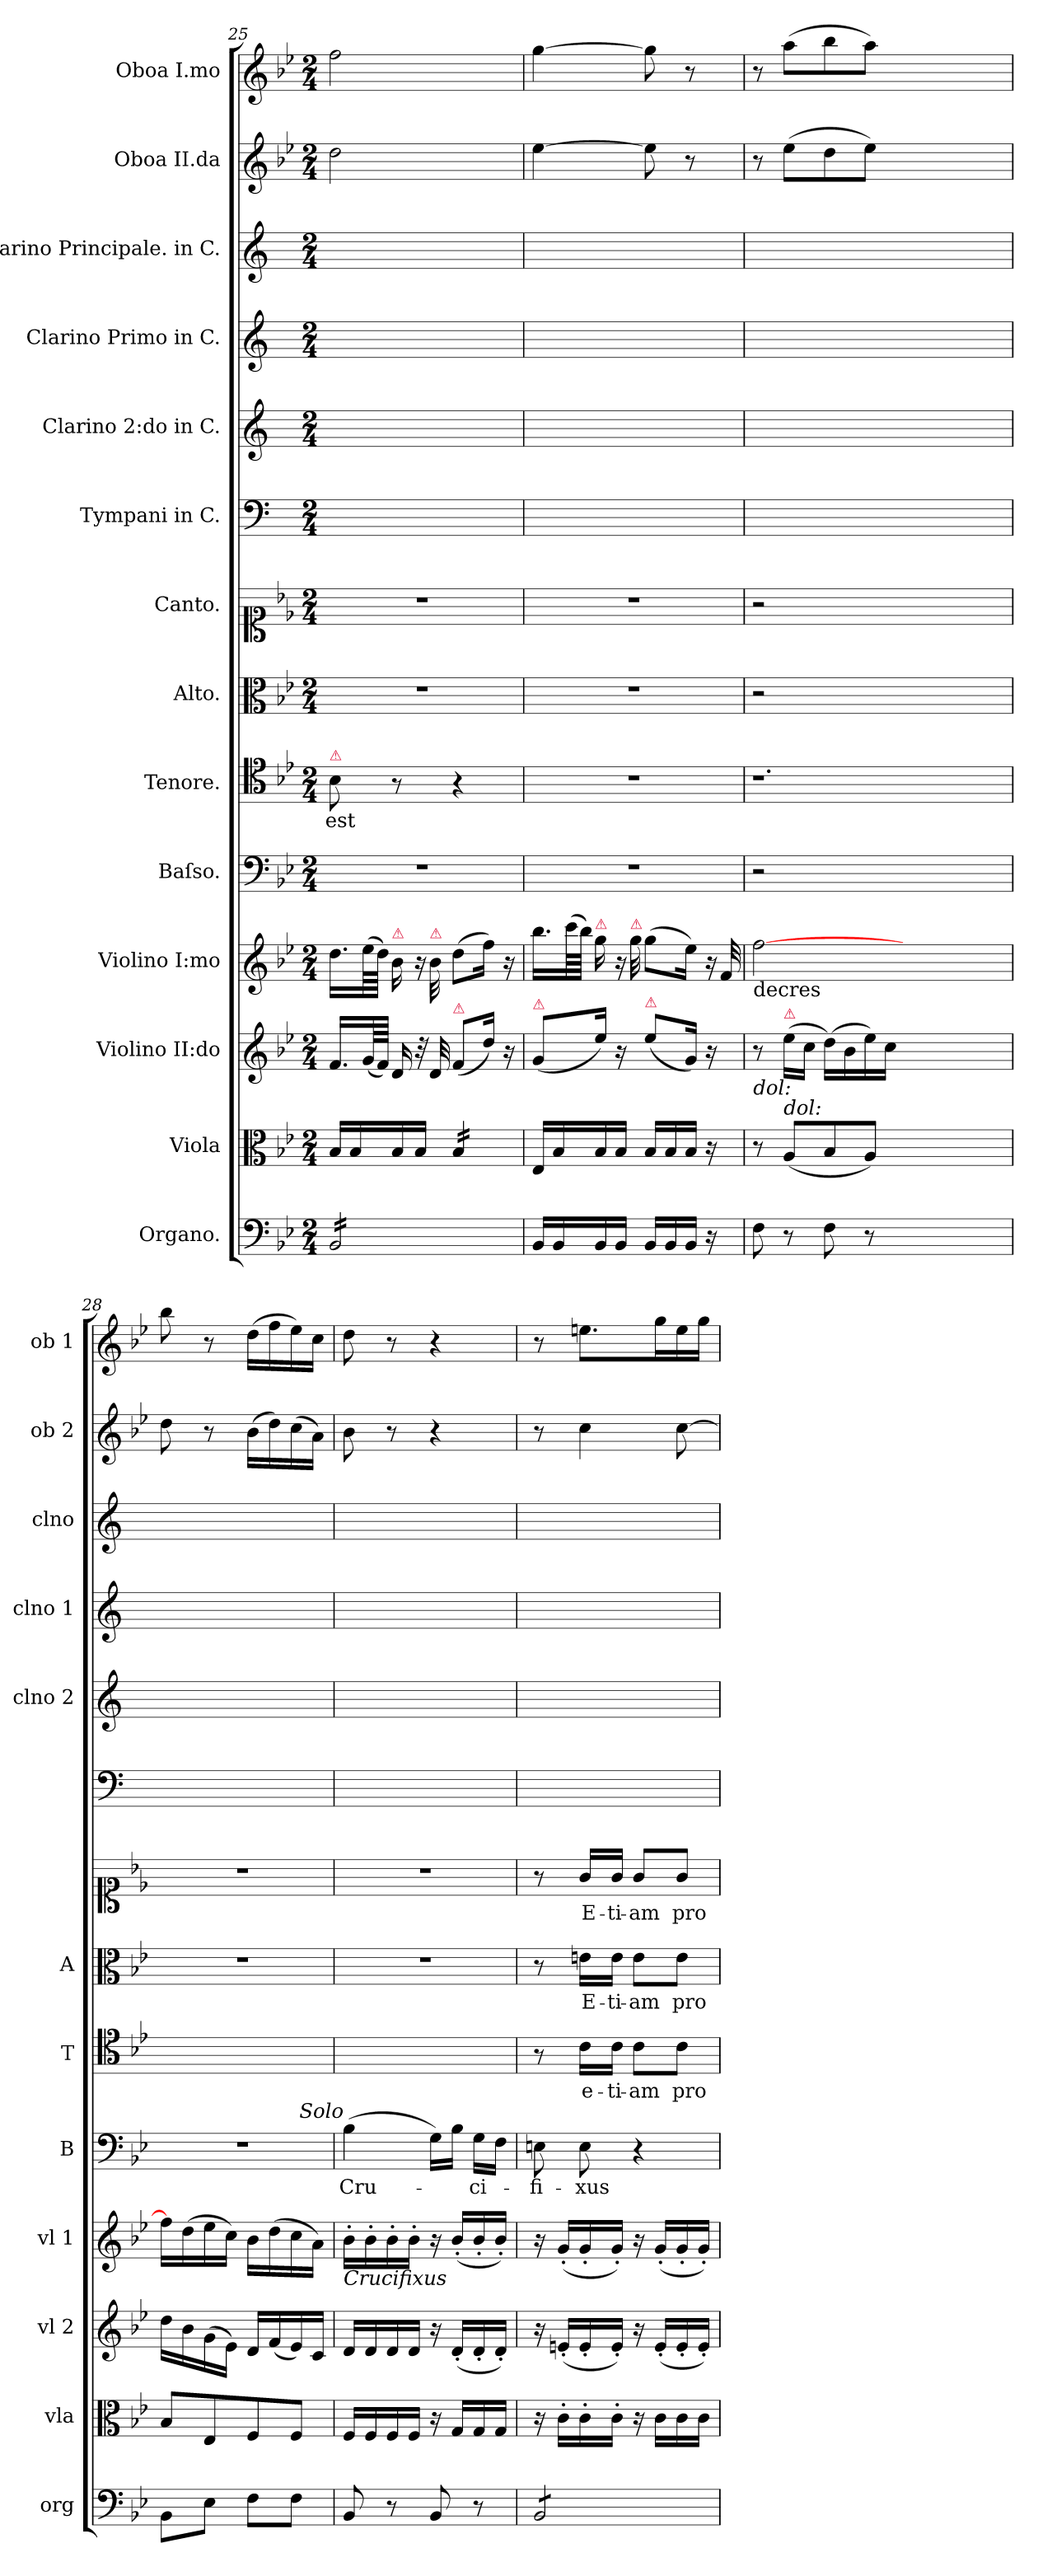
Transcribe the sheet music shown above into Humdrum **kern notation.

**kern	**dynam	**kern	**dynam	**kern	**dynam	**kern	**dynam	**kern	**text	**kern	**text	**kern	**text	**kern	**text	**kern	**kern	**kern	**kern	**kern	**dynam	**kern	**dynam
*part14	*part14	*part13	*part13	*part12	*part12	*part11	*part11	*part10	*part10	*part9	*part9	*part8	*part8	*part7	*part7	*part6	*part5	*part4	*part3	*part2	*part2	*part1	*part1
*staff14	*staff14	*staff13	*staff13	*staff12	*staff12	*staff11	*staff11	*staff10	*staff10	*staff9	*staff9	*staff8	*staff8	*staff7	*staff7	*staff6	*staff5	*staff4	*staff3	*staff2	*staff2	*staff1	*staff1
*I"Organo.	*	*I"Viola	*	*I"Violino II:do	*	*I"Violino I:mo	*	*I"Baſso.	*	*I"Tenore.	*	*I"Alto.	*	*I"Canto.	*	*I"Tympani in C.	*I"Clarino 2:do in C.	*I"Clarino Primo in C.	*I"Clarino Principale. in C.	*I"Oboa II.da	*	*I"Oboa I.mo	*
*I'org	*	*I'vla	*	*I'vl 2	*	*I'vl 1	*	*I'B	*	*I'T	*	*I'A	*	*	*	*	*I'clno 2	*I'clno 1	*I'clno	*I'ob 2	*	*I'ob 1	*
*clefF4	*	*clefC3	*	*clefG2	*	*clefG2	*	*clefF4	*	*clefC4	*	*clefC3	*	*clefC1	*	*clefF4	*clefG2	*clefG2	*clefG2	*clefG2	*	*clefG2	*
*k[b-e-]	*	*k[b-e-]	*	*k[b-e-]	*	*k[b-e-]	*	*k[b-e-]	*	*k[b-e-]	*	*k[b-e-]	*	*k[b-e-]	*	*k[]	*k[]	*k[]	*k[]	*k[b-e-]	*	*k[b-e-]	*
*M2/4	*	*M2/4	*	*M2/4	*	*M2/4	*	*M2/4	*	*M2/4	*	*M2/4	*	*M2/4	*	*M2/4	*M2/4	*M2/4	*M2/4	*M2/4	*	*M2/4	*
=25	=25	=25	=25	=25	=25	=25	=25	=25	=25	=25	=25	=25	=25	=25	=25	=25	=25	=25	=25	=25	=25	=25	=25
!	!	!	!	!	!	!	!	!	!	!LO:TX:a:color=crimson:t=⚠	!	!	!	!	!	!	!	!	!	!	!	!	!
!	!LO:DY:b	!	!LO:DY:b	!	!LO:DY:a:rj	!	!LO:DY:a:rj	!	!	!	!	!	!	!	!	!	!	!	!	!	!LO:DY:b	!	!LO:DY:b
*tremolo	*	*	*	*	*	*	*	*	*	*	*	*	*	*	*	*	*	*	*	*	*	*	*
16BB-/LL	fpo.	16B-/LL	fp&colon;	16.f/LL	fp&colon;	16.dd\LL	fp&colon;	2r	.	8B-\	est	2r	.	2r	.	2ryy	2ryy	2ryy	2ryy	2dd\	po.	2ff\	p&colon;
16BB-/	.	16B-/	.	.	.	.	.	.	.	.	.	.	.	.	.	.	.	.	.	.	.	.	.
.	.	.	.	(<64g/LL	.	(>64ee-\LL	.	.	.	.	.	.	.	.	.	.	.	.	.	.	.	.	.
.	.	.	.	64f/JJJJ)	.	64dd\JJJJ)	.	.	.	.	.	.	.	.	.	.	.	.	.	.	.	.	.
!	!	!	!	!	!	!LO:TX:a:color=crimson:t=⚠	!	!	!	!	!	!	!	!	!	!	!	!	!	!	!	!	!
16BB-/	.	16B-/	.	16d/	.	16b-\	.	.	.	8r	.	.	.	.	.	.	.	.	.	.	.	.	.
!	!	!	!	!	!	!LO:N:vis=16	!	!	!	!	!	!	!	!	!	!	!	!	!	!	!	!	!
16BB-/	.	16B-/JJ	.	32r	.	32r	.	.	.	.	.	.	.	.	.	.	.	.	.	.	.	.	.
!	!	!	!	!	!	!LO:TX:a:color=crimson:t=⚠	!	!	!	!	!	!	!	!	!	!	!	!	!	!	!	!	!
.	.	.	.	32d/	.	32b-\	.	.	.	.	.	.	.	.	.	.	.	.	.	.	.	.	.
!	!	!	!	!LO:TX:a:color=crimson:t=⚠	!	!	!	!	!	!	!	!	!	!	!	!	!	!	!	!	!	!	!
*	*	*tremolo	*	*	*	*	*	*	*	*	*	*	*	*	*	*	*	*	*	*	*	*	*
16BB-/	.	16B-/LL	.	(>8f/L	.	(>8dd\L	.	.	.	4r	.	.	.	.	.	.	.	.	.	.	.	.	.
16BB-/	.	16B-/	.	.	.	.	.	.	.	.	.	.	.	.	.	.	.	.	.	.	.	.	.
16BB-/	.	16B-/	.	16dd\Jk)	.	16ff\Jk)	.	.	.	.	.	.	.	.	.	.	.	.	.	.	.	.	.
16BB-/JJ	.	16B-/JJ	.	16r	.	16r	.	.	.	.	.	.	.	.	.	.	.	.	.	.	.	.	.
*	*	*Xtremolo	*	*	*	*	*	*	*	*	*	*	*	*	*	*	*	*	*	*	*	*	*
*Xtremolo	*	*	*	*	*	*	*	*	*	*	*	*	*	*	*	*	*	*	*	*	*	*	*
=26	=26	=26	=26	=26	=26	=26	=26	=26	=26	=26	=26	=26	=26	=26	=26	=26	=26	=26	=26	=26	=26	=26	=26
!	!	!	!	!LO:TX:a:color=crimson:t=⚠	!	!	!	!	!	!	!	!	!	!	!	!	!	!	!	!	!	!	!
!	!	!	!LO:DY:a	!	!LO:DY:a	!	!LO:DY:b:rj	!	!	!	!	!	!	!	!	!	!	!	!	!	!	!	!
16BB-/LL	.	16E-/LL	fp&colon;	(>8g/L	fp&colon;	16.bb-\LL	fp&colon;	2r	.	2r	.	2r	.	2r	.	2ryy	2ryy	2ryy	2ryy	[4ee-\	.	[4gg\	.
16BB-/	.	16B-/	.	.	.	.	.	.	.	.	.	.	.	.	.	.	.	.	.	.	.	.	.
.	.	.	.	.	.	(>64ccc\LL	.	.	.	.	.	.	.	.	.	.	.	.	.	.	.	.	.
.	.	.	.	.	.	64bb-\JJJJ)	.	.	.	.	.	.	.	.	.	.	.	.	.	.	.	.	.
!	!	!	!	!	!	!LO:TX:a:color=crimson:t=⚠	!	!	!	!	!	!	!	!	!	!	!	!	!	!	!	!	!
16BB-/	.	16B-/	.	16ee-\Jk)	.	16gg\	.	.	.	.	.	.	.	.	.	.	.	.	.	.	.	.	.
!	!	!	!	!	!	!LO:N:vis=16	!	!	!	!	!	!	!	!	!	!	!	!	!	!	!	!	!
16BB-/JJ	.	16B-/JJ	.	16r	.	32r	.	.	.	.	.	.	.	.	.	.	.	.	.	.	.	.	.
!	!	!	!	!	!	!LO:TX:a:color=crimson:t=⚠	!	!	!	!	!	!	!	!	!	!	!	!	!	!	!	!	!
.	.	.	.	.	.	32gg\	.	.	.	.	.	.	.	.	.	.	.	.	.	.	.	.	.
!	!	!	!	!LO:TX:a:color=crimson:t=⚠	!	!	!	!	!	!	!	!	!	!	!	!	!	!	!	!	!	!	!
16BB-/LL	.	16B-/LL	.	(>8ee-\L	.	(>8gg\L	.	.	.	.	.	.	.	.	.	.	.	.	.	8ee-\]	.	8gg\]	.
16BB-/	.	16B-/	.	.	.	.	.	.	.	.	.	.	.	.	.	.	.	.	.	.	.	.	.
16BB-/JJ	.	16B-/JJ	.	16g/Jk)	.	16ee-\Jk)	.	.	.	.	.	.	.	.	.	.	.	.	.	8r	.	8r	.
!	!	!	!	!	!	!LO:N:vis=16	!	!	!	!	!	!	!	!	!	!	!	!	!	!	!	!	!
16r	.	16r	.	16r	.	32r	.	.	.	.	.	.	.	.	.	.	.	.	.	.	.	.	.
!	!	!	!	!	!	!	!LO:DY:a	!	!	!	!	!	!	!	!	!	!	!	!	!	!	!	!
.	.	.	.	.	.	32f/	fo&colon;	.	.	.	.	.	.	.	.	.	.	.	.	.	.	.	.
=27	=27	=27	=27	=27	=27	=27	=27	=27	=27	=27	=27	=27	=27	=27	=27	=27	=27	=27	=27	=27	=27	=27	=27
!	!	!	!	!	!	!LO:TX:b:t=decres	!	!	!	!	!	!	!	!	!	!	!	!	!	!	!	!	!
!	!	!	!	!LO:TX:b:i:t=dol&colon;	!	!	!	!	!	!	!	!	!	!	!	!	!	!	!	!	!	!	!
8F\	.	8r	.	8r	.	[2ff\	.	2r	.	1.r	.	2r	.	2r	.	2ryy	2ryy	2ryy	2ryy	8r	.	8r	.
!	!	!	!	!LO:TX:a:color=crimson:t=⚠	!	!	!	!	!	!	!	!	!	!	!	!	!	!	!	!	!	!	!
!	!	!LO:TX:a:i:t=dol&colon;	!	!	!	!	!	!	!	!	!	!	!	!	!	!	!	!	!	!	!	!	!
8r	.	(<8A/L	.	(>16ee-\LL	.	.	.	.	.	.	.	.	.	.	.	.	.	.	.	(>8ee-\L	.	(>8aa\L	.
.	.	.	.	16cc\JJ	.	.	.	.	.	.	.	.	.	.	.	.	.	.	.	.	.	.	.
8F\	.	8B-/	.	(>16dd\LL)	.	.	.	.	.	.	.	.	.	.	.	.	.	.	.	8dd\	.	8bb-\	.
.	.	.	.	16b-\	.	.	.	.	.	.	.	.	.	.	.	.	.	.	.	.	.	.	.
8r	.	8A/J)	.	16ee-\)	.	.	.	.	.	.	.	.	.	.	.	.	.	.	.	8ee-\J)	.	8aa\J)	.
.	.	.	.	16cc\JJ	.	.	.	.	.	.	.	.	.	.	.	.	.	.	.	.	.	.	.
1ryy	.	1ryy	.	1ryy	.	1ryy	.	1ryy	.	.	.	1ryy	.	1ryy	.	1ryy	1ryy	1ryy	1ryy	1ryy	.	1ryy	.
=28	=28	=28	=28	=28	=28	=28	=28	=28	=28	=28	=28	=28	=28	=28	=28	=28	=28	=28	=28	=28	=28	=28	=28
8BB-\L	.	8B-/L	.	16dd\LL	.	16ff\LL]	.	2r	.	2ryy	.	2r	.	2r	.	2ryy	2ryy	2ryy	2ryy	8dd\	.	8bb-\	.
.	.	.	.	16b-\	.	(>16dd\	.	.	.	.	.	.	.	.	.	.	.	.	.	.	.	.	.
8E-\J	.	8E-/	.	(>16g\	.	16ee-\	.	.	.	.	.	.	.	.	.	.	.	.	.	8r	.	8r	.
.	.	.	.	16e-\JJ)	.	16cc\JJ)	.	.	.	.	.	.	.	.	.	.	.	.	.	.	.	.	.
8F\L	.	8F/	.	16d/LL	.	16b-\LL	.	.	.	.	.	.	.	.	.	.	.	.	.	(>16b-\LL	.	(>16dd\LL	.
.	.	.	.	(<16f/	.	(>16dd\	.	.	.	.	.	.	.	.	.	.	.	.	.	16dd\)	.	16ff\	.
8F\J	.	8F/J	.	16e-/)	.	16cc\	.	.	.	.	.	.	.	.	.	.	.	.	.	(>16cc\	.	16ee-\)	.
.	.	.	.	16c/JJ	.	16a\JJ)	.	.	.	.	.	.	.	.	.	.	.	.	.	16a\JJ)	.	16cc\JJ	.
=29	=29	=29	=29	=29	=29	=29	=29	=29	=29	=29	=29	=29	=29	=29	=29	=29	=29	=29	=29	=29	=29	=29	=29
!	!	!	!	!	!	!	!	!LO:TX:a:i:rj:t=Solo	!	!	!	!	!	!	!	!	!	!	!	!	!	!	!
!	!	!	!	!	!	!LO:TX:b:i:t=Crucifixus	!	!	!	!	!	!	!	!	!	!	!	!	!	!	!	!	!
8BB-/	.	16F/LL	.	16d/LL	.	16b-'>\LL	.	(>4B-\	Cru-	2ryy	.	2r	.	2r	.	2ryy	2ryy	2ryy	2ryy	8b-\	.	8dd\	.
.	.	16F/	.	16d/	.	16b-'>\	.	.	.	.	.	.	.	.	.	.	.	.	.	.	.	.	.
8r	.	16F/	.	16d/	.	16b-'>\	.	.	.	.	.	.	.	.	.	.	.	.	.	8r	.	8r	.
.	.	16F/JJ	.	16d/JJ	.	16b-'>\JJ	.	.	.	.	.	.	.	.	.	.	.	.	.	.	.	.	.
8BB-/	.	16r	.	16r	.	16r	.	16G\LL)	.	.	.	.	.	.	.	.	.	.	.	4r	.	4r	.
.	.	16G/LL	.	(<16d'</LL	.	(<16b-'</LL	.	16B-\JJ	.	.	.	.	.	.	.	.	.	.	.	.	.	.	.
8r	.	16G/	.	16d'</	.	16b-'</	.	16G\LL	-ci-	.	.	.	.	.	.	.	.	.	.	.	.	.	.
.	.	16G/JJ	.	16d'</JJ)	.	16b-'</JJ)	.	16F\JJ	.	.	.	.	.	.	.	.	.	.	.	.	.	.	.
=30	=30	=30	=30	=30	=30	=30	=30	=30	=30	=30	=30	=30	=30	=30	=30	=30	=30	=30	=30	=30	=30	=30	=30
*tremolo	*	*	*	*	*	*	*	*	*	*	*	*	*	*	*	*	*	*	*	*	*	*	*
8BB-/L	.	16r	.	16r	.	16r	.	8En\	-fi-	8r	.	8r	.	8r	.	2ryy	2ryy	2ryy	2ryy	8r	.	8r	.
.	.	16c'>\LL	.	(<16en'</LL	.	(<16g'</LL	.	.	.	.	.	.	.	.	.	.	.	.	.	.	.	.	.
8BB-/	.	16c'>\	.	16e'</	.	16g'</	.	8E\	-xus	16c\LL	e-	16en\LL	E-	16g/LL	E-	.	.	.	.	4cc\	.	8.een\L	.
.	.	16c'>\JJ	.	16e'</JJ)	.	16g'</JJ)	.	.	.	16c\JJ	-ti-	16e\JJ	-ti-	16g/JJ	-ti-	.	.	.	.	.	.	.	.
8BB-/	.	16r	.	16r	.	16r	.	4r	.	8c\L	-am	8e\L	-am	8g/L	-am	.	.	.	.	.	.	.	.
.	.	16c\LL	.	(<16e'</LL	.	(<16g'</LL	.	.	.	.	.	.	.	.	.	.	.	.	.	.	.	16gg\L	.
8BB-/J	.	16c\	.	16e'</	.	16g'</	.	.	.	8c\J	pro	8e\J	pro	8g/J	pro	.	.	.	.	[8cc\	.	16ee\	.
*Xtremolo	*	*	*	*	*	*	*	*	*	*	*	*	*	*	*	*	*	*	*	*	*	*	*
.	.	16c\JJ	.	16e'</JJ)	.	16g'</JJ)	.	.	.	.	.	.	.	.	.	.	.	.	.	.	.	16gg\JJ	.
=	=	=	=	=	=	=	=	=	=	=	=	=	=	=	=	=	=	=	=	=	=	=	=
*-	*-	*-	*-	*-	*-	*-	*-	*-	*-	*-	*-	*-	*-	*-	*-	*-	*-	*-	*-	*-	*-	*-	*-
